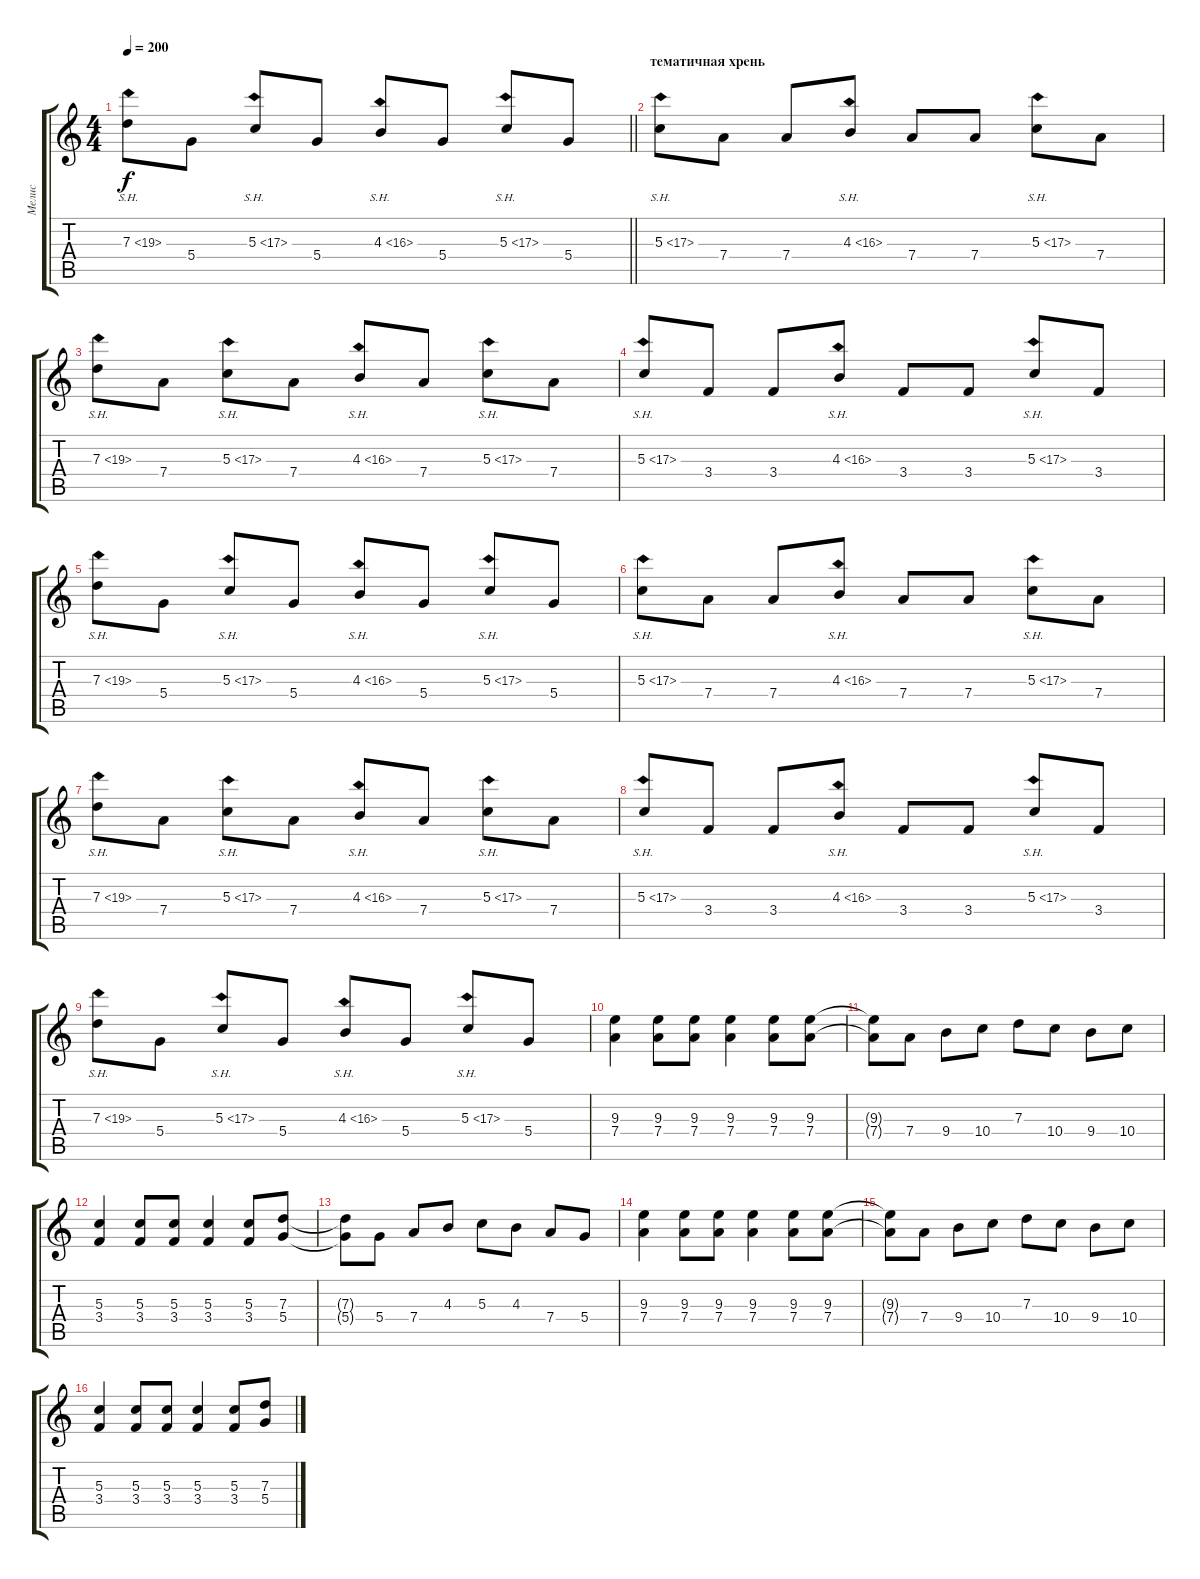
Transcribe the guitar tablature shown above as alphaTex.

\track ("Мелис" "Мелис") {instrument overdrivenguitar}
\staff {score tabs}
\tuning (E4 B3 G3 D3 A2 E2) {hide}
\ts (4 4)
\tempo 200
\clef g2
\barLineRight lightlight
\ks c
7.3{sh 12}.8{dy f} 5.4.8 5.3{sh 12}.8 5.4.8 4.3{sh 12}.8 5.4.8 5.3{sh 12}.8 5.4.8 |
\section ("" "тематичная хрень")
5.3{sh 12}.8 7.4.8 7.4.8 4.3{sh 12}.8 7.4.8 7.4.8 5.3{sh 12}.8 7.4.8 |
7.3{sh 12}.8 7.4.8 5.3{sh 12}.8 7.4.8 4.3{sh 12}.8 7.4.8 5.3{sh 12}.8 7.4.8 |
5.3{sh 12}.8 3.4.8 3.4.8 4.3{sh 12}.8 3.4.8 3.4.8 5.3{sh 12}.8 3.4.8 |
7.3{sh 12}.8 5.4.8 5.3{sh 12}.8 5.4.8 4.3{sh 12}.8 5.4.8 5.3{sh 12}.8 5.4.8 |
5.3{sh 12}.8 7.4.8 7.4.8 4.3{sh 12}.8 7.4.8 7.4.8 5.3{sh 12}.8 7.4.8 |
7.3{sh 12}.8 7.4.8 5.3{sh 12}.8 7.4.8 4.3{sh 12}.8 7.4.8 5.3{sh 12}.8 7.4.8 |
5.3{sh 12}.8 3.4.8 3.4.8 4.3{sh 12}.8 3.4.8 3.4.8 5.3{sh 12}.8 3.4.8 |
7.3{sh 12}.8 5.4.8 5.3{sh 12}.8 5.4.8 4.3{sh 12}.8 5.4.8 5.3{sh 12}.8 5.4.8 |
(9.3 7.4).4 (9.3 7.4).8 (9.3 7.4).8 (9.3 7.4).4 (9.3 7.4).8 (9.3 7.4).8 |
(9.3{t} 7.4{t}).8 7.4.8 9.4.8 10.4.8 7.3.8 10.4.8 9.4.8 10.4.8 |
(5.3 3.4).4 (5.3 3.4).8 (5.3 3.4).8 (5.3 3.4).4 (5.3 3.4).8 (7.3 5.4).8 |
(7.3{t} 5.4{t}).8 5.4.8 7.4.8 4.3.8 5.3.8 4.3.8 7.4.8 5.4.8 |
(9.3 7.4).4 (9.3 7.4).8 (9.3 7.4).8 (9.3 7.4).4 (9.3 7.4).8 (9.3 7.4).8 |
(9.3{t} 7.4{t}).8 7.4.8 9.4.8 10.4.8 7.3.8 10.4.8 9.4.8 10.4.8 |
(5.3 3.4).4 (5.3 3.4).8 (5.3 3.4).8 (5.3 3.4).4 (5.3 3.4).8 (7.3 5.4).8
